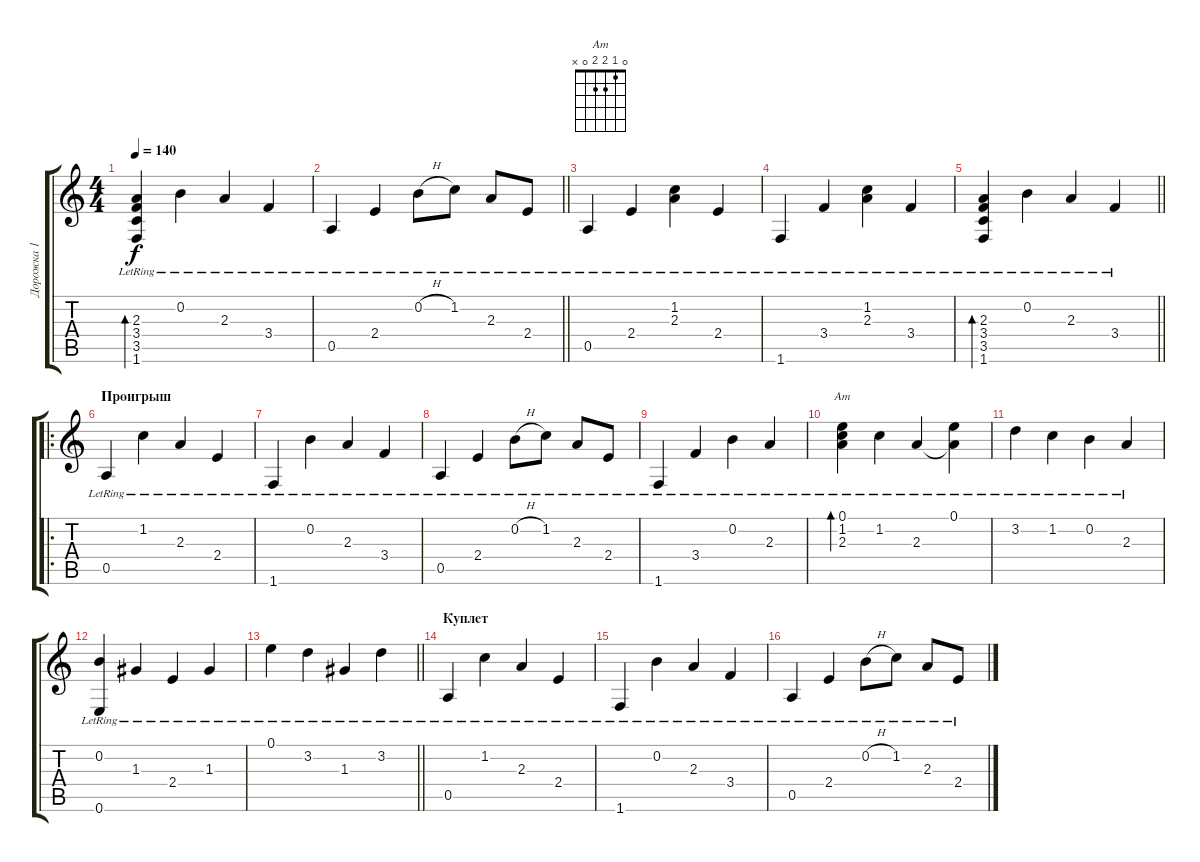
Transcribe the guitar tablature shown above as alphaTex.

\track ("Дорожка 1" "Дорожка 1") {instrument acousticguitarsteel}
\staff {score tabs}
\tuning (E4 B3 G3 D3 A2 E2) {hide}
\chord ("Am" 0 1 2 2 0 x)
\ts (4 4)
\tempo 140
\clef g2
\ks c
(2.3 3.4{lr} 3.5{lr} 1.6).4{bd 120 dy f} 0.2{lr}.4 2.3{lr}.4 3.4{lr}.4 |
\barLineRight lightlight
0.5{lr}.4 2.4{lr}.4 0.2{h lr}.8 1.2{lr}.8 2.3{lr}.8 2.4{lr}.8 |
0.5{lr}.4 2.4{lr}.4 (1.2{lr} 2.3).4 2.4{lr}.4 |
1.6{lr}.4 3.4{lr}.4 (1.2{lr} 2.3{lr}).4 3.4{lr}.4 |
\barLineRight lightlight
(2.3{lr} 3.4{lr} 3.5{lr} 1.6{lr}).4{bd 120} 0.2{lr}.4 2.3{lr}.4 3.4{lr}.4 |
\ro
\section ("" "Проигрыш")
0.5{lr}.4{balance 0} 1.2{lr}.4 2.3{lr}.4 2.4{lr}.4 |
1.6{lr}.4 0.2{lr}.4 2.3{lr}.4 3.4{lr}.4 |
0.5{lr}.4 2.4{lr}.4 0.2{h lr}.8 1.2{lr}.8 2.3{lr}.8 2.4{lr}.8 |
1.6{lr}.4 3.4{lr}.4 0.2{lr}.4 2.3{lr}.4 |
(0.1{lr} 1.2{lr} 2.3{lr}).4{bd 120 ch "Am"} 1.2{lr}.4 2.3{lr}.4 (0.1{lr} 2.3{t}).4 |
3.2{lr}.4 1.2{lr}.4 0.2{lr}.4 2.3{lr}.4 |
(0.2{lr} 0.6{lr}).4 1.3{lr}.4 2.4{lr}.4 1.3{lr}.4 |
\barLineRight lightlight
0.1{lr}.4 3.2{lr}.4 1.3{lr}.4 3.2{lr}.4 |
\section ("" "Куплет")
0.5{lr}.4 1.2{lr}.4 2.3{lr}.4 2.4{lr}.4 |
1.6{lr}.4 0.2{lr}.4 2.3{lr}.4 3.4{lr}.4 |
0.5{lr}.4 2.4{lr}.4 0.2{h lr}.8 1.2{lr}.8 2.3{lr}.8 2.4{lr}.8
